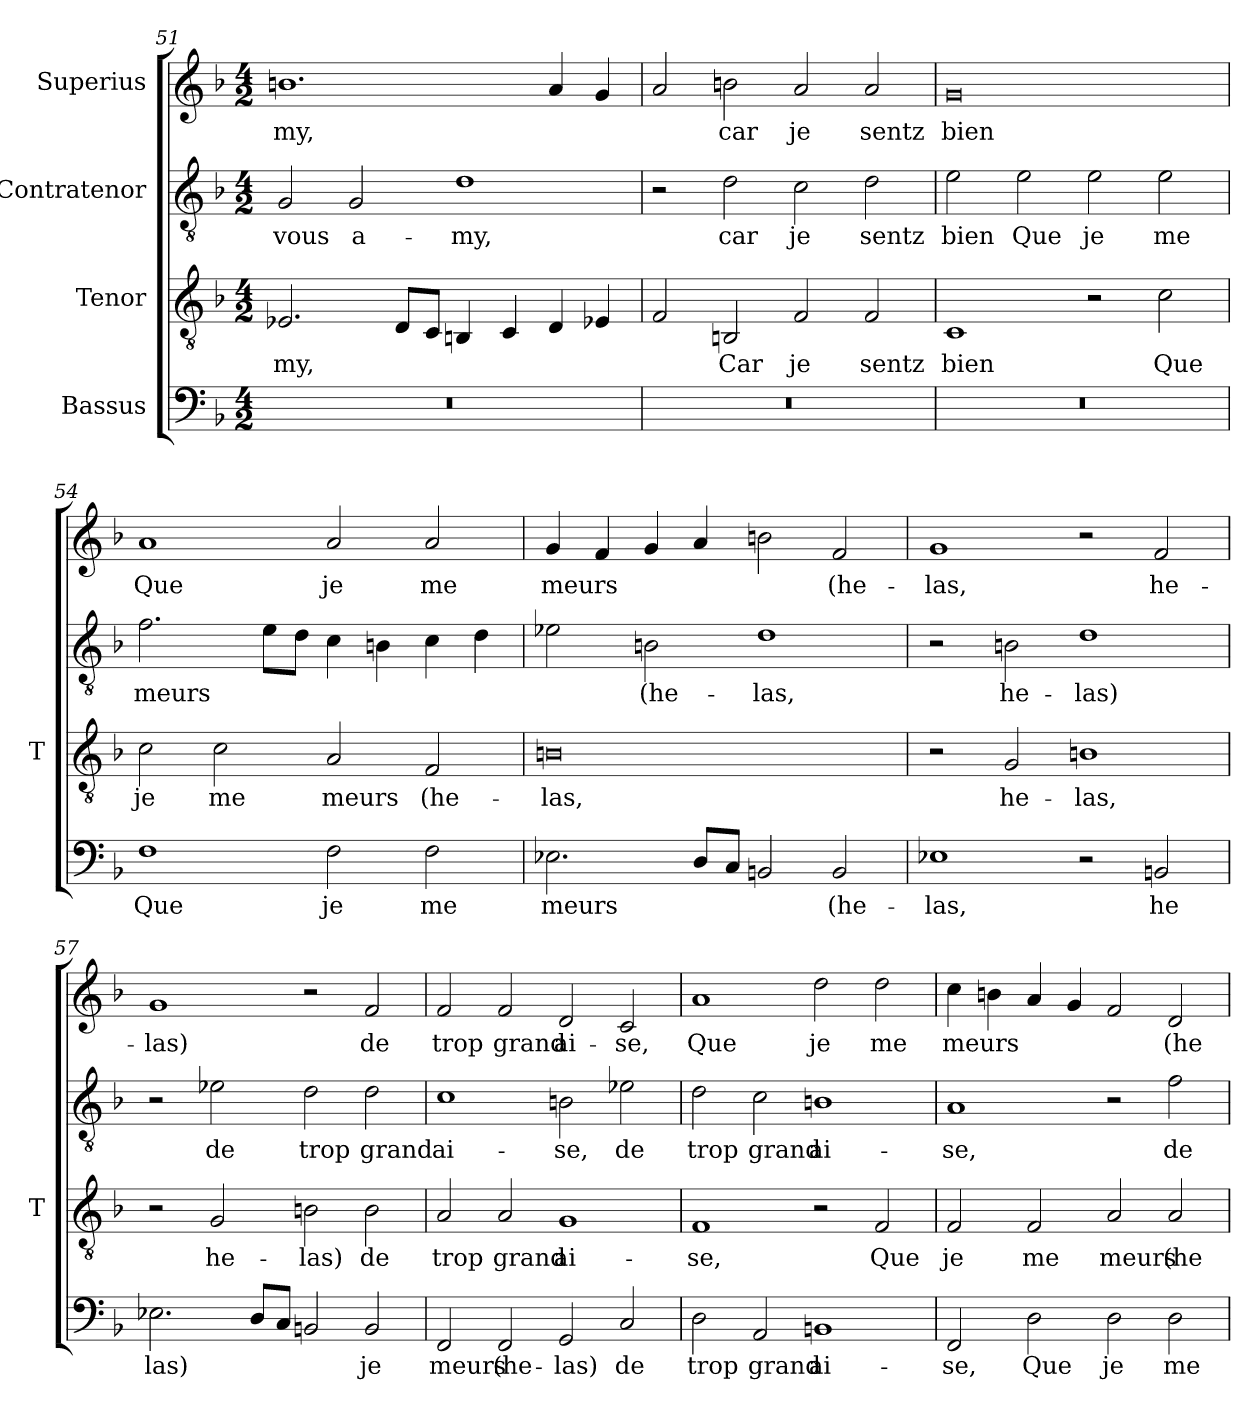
**kern	**text	**kern	**text	**kern	**text	**kern	**text
*part4	*part4	*part3	*part3	*part2	*part2	*part1	*part1
*staff4	*staff4	*staff3	*staff3	*staff2	*staff2	*staff1	*staff1
*I"Bassus	*	*I"Tenor	*	*I"Contratenor	*	*I"Superius	*
*	*	*I'T	*	*	*	*	*
*clefF4	*	*clefGv2	*	*clefGv2	*	*clefG2	*
*k[b-]	*	*k[b-]	*	*k[b-]	*	*k[b-]	*
*M4/2	*	*M4/2	*	*M4/2	*	*M4/2	*
=51	=51	=51	=51	=51	=51	=51	=51
0r	.	2.E-X	-my,	2G	-vous	1.bn	-my,
.	.	.	.	2G	a-	.	.
.	.	8DL	.	.	.	.	.
.	.	8CJ	.	.	.	.	.
.	.	4BB	.	1d	-my,	.	.
.	.	4C	.	.	.	.	.
.	.	4D	.	.	.	4a	.
.	.	4E-X	.	.	.	4g	.
=52	=52	=52	=52	=52	=52	=52	=52
0r	.	2F	.	2r	.	2a	.
.	.	2BB	-Car	2d	-car	2bn	-car
.	.	2F	-je	2c	-je	2a	-je
.	.	2F	-sentz	2d	-sentz	2a	-sentz
=53	=53	=53	=53	=53	=53	=53	=53
0r	.	1C	-bien	2e	-bien	0g	-bien
.	.	.	.	2e	-Que	.	.
.	.	2r	.	2e	-je	.	.
.	.	2c	-Que	2e	-me	.	.
=54	=54	=54	=54	=54	=54	=54	=54
1F	-Que	2c	-je	2.f	-meurs	1a	-Que
.	.	2c	-me	.	.	.	.
.	.	.	.	8eL	.	.	.
.	.	.	.	8dJ	.	.	.
2F	-je	2A	-meurs	4c	.	2a	-je
.	.	.	.	4B	.	.	.
2F	-me	2F	(he-	4c	.	2a	-me
.	.	.	.	4d	.	.	.
=55	=55	=55	=55	=55	=55	=55	=55
2.E-X	-meurs	0B	-las,	2e-X	.	4g	-meurs
.	.	.	.	.	.	4f	.
.	.	.	.	2B	(he-	4g	.
8DL	.	.	.	.	.	4a	.
8CJ	.	.	.	.	.	.	.
2BB	.	.	.	1d	-las,	2bn	.
2BB	(he-	.	.	.	.	2f	(he-
=56	=56	=56	=56	=56	=56	=56	=56
1E-X	-las,	2r	.	2r	.	1g	-las,
.	.	2G	he-	2B	he-	.	.
2r	.	1B	-las,	1d	-las)	2r	.
2BB	-he	.	.	.	.	2f	he-
=57	=57	=57	=57	=57	=57	=57	=57
2.E-X	-las)	2r	.	2r	.	1g	-las)
.	.	2G	he-	2e-X	-de	.	.
8DL	.	.	.	.	.	.	.
8CJ	.	.	.	.	.	.	.
2BB	.	2B	-las)	2d	-trop	2r	.
2BB	-je	2B	-de	2d	-grand	2f	-de
=58	=58	=58	=58	=58	=58	=58	=58
2FF	-meurs	2A	-trop	1c	ai-	2f	-trop
2FF	(he-	2A	-grand	.	.	2f	-grand
2GG	-las)	1G	ai-	2B	-se,	2d	ai-
2C	-de	.	.	2e-X	-de	2c	-se,
=59	=59	=59	=59	=59	=59	=59	=59
2D	-trop	1F	-se,	2d	-trop	1a	-Que
2AA	-grand	.	.	2c	-grand	.	.
1BB	ai-	2r	.	1B	ai-	2dd	-je
.	.	2F	-Que	.	.	2dd	-me
=60	=60	=60	=60	=60	=60	=60	=60
2FF	-se,	2F	-je	1A	-se,	4cc	-meurs
.	.	.	.	.	.	4bn	.
2D	-Que	2F	-me	.	.	4a	.
.	.	.	.	.	.	4g	.
2D	-je	2A	-meurs	2r	.	2f	.
2D	-me	2A	(he-	2f	-de	2d	(he-
=	=	=	=	=	=	=	=
*-	*-	*-	*-	*-	*-	*-	*-
